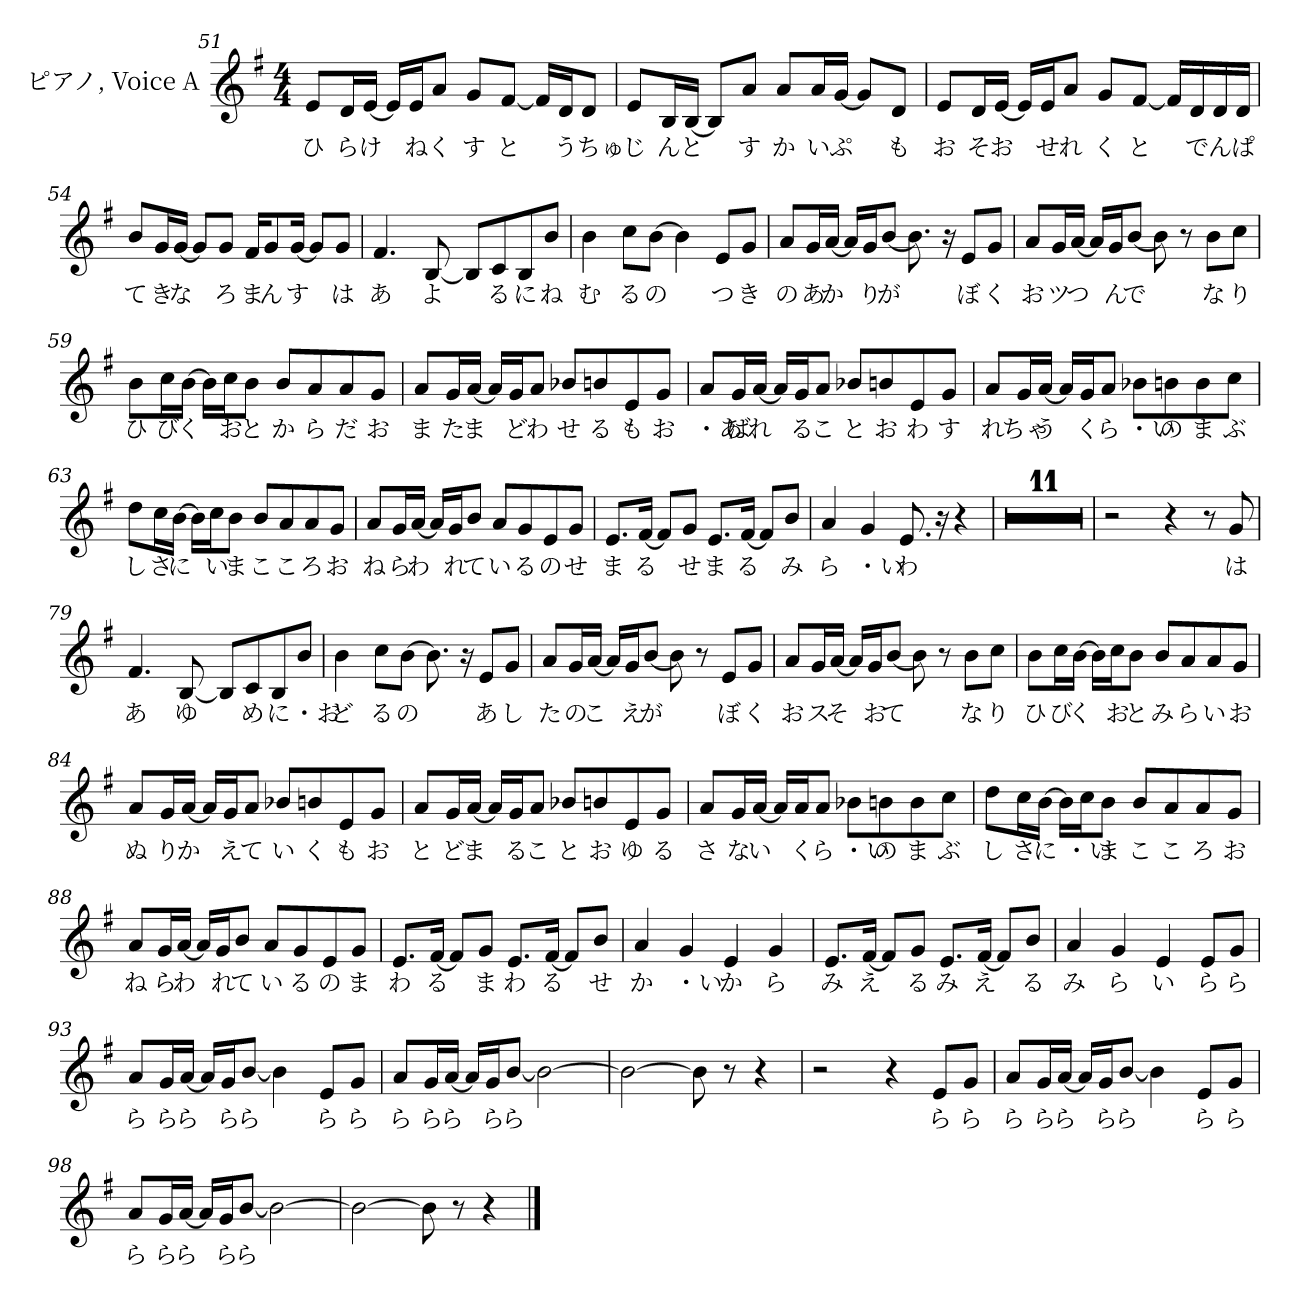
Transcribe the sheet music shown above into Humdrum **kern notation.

**kern	**text
*part1	*part1
*staff1	*staff1
*I"ピアノ, Voice A	*
*clefG2	*
*k[f#]	*
*M4/4	*
=51	=51
!	!LO:LY:b
8e/L	ひ
!	!LO:LY:b
16d/L	ら
!	!LO:LY:b
[16e/JJ	け
16e/LL]	.
!	!LO:LY:b
16e/J	ね
!	!LO:LY:b
8a/J	く
!	!LO:LY:b
8g/L	す
!	!LO:LY:b
[8f#/J	と
16f#/LL]	.
!	!LO:LY:b
16d/J	う
!	!LO:LY:b
8d/J	ちゅ
=52	=52
!	!LO:LY:b
8e/L	じ
!	!LO:LY:b
16B/L	ん
!	!LO:LY:b
[16B/JJ	と
8B/L]	.
!	!LO:LY:b
8a/J	す
!	!LO:LY:b
8a/L	か
!	!LO:LY:b
16a/L	い
!	!LO:LY:b
[16g/JJ	ぷ
8g/L]	.
!	!LO:LY:b
8d/J	も
!!LO:LB:g=z
=53	=53
!	!LO:LY:b
8e/L	お
!	!LO:LY:b
16d/L	そ
!	!LO:LY:b
[16e/JJ	お
16e/LL]	.
!	!LO:LY:b
16e/J	せ
!	!LO:LY:b
8a/J	れ
!	!LO:LY:b
8g/L	く
!	!LO:LY:b
[8f#/J	と
16f#/LL]	.
!	!LO:LY:b
16d/	で
!	!LO:LY:b
16d/	ん
!	!LO:LY:b
16d/JJ	ぱ
=54	=54
!	!LO:LY:b
8b/L	て
!	!LO:LY:b
16g/L	き
!	!LO:LY:b
[16g/JJ	な
8g/L]	.
!	!LO:LY:b
8g/J	ろ
!	!LO:LY:b
16f#/KL	ま
!	!LO:LY:b
8g/	ん
!	!LO:LY:b
[16g/Jk	す
8g/L]	.
!	!LO:LY:b
8g/J	は
=55	=55
!	!LO:LY:b
4.f#/	あ
!	!LO:LY:b
[8B/	よ
8B/L]	.
!	!LO:LY:b
8c/	る
!	!LO:LY:b
8B/	に
!	!LO:LY:b
8b/J	ね
=56	=56
!	!LO:LY:b
4b\	む
!	!LO:LY:b
8cc\L	る
!	!LO:LY:b
[8b\J	の
4b\]	.
!	!LO:LY:b
8e/L	つ
!	!LO:LY:b
8g/J	き
!!LO:PB:g=z
=57	=57
!	!LO:LY:b
8a/L	の
!	!LO:LY:b
16g/L	あ
!	!LO:LY:b
[16a/JJ	か
16a/LL]	.
!	!LO:LY:b
16g/J	り
!	!LO:LY:b
[8b/J	が
8.b\]	.
16r	.
!	!LO:LY:b
8e/L	ぼ
!	!LO:LY:b
8g/J	く
=58	=58
!	!LO:LY:b
8a/L	お
!	!LO:LY:b
16g/L	ツ
!	!LO:LY:b
[16a/JJ	つ
16a/LL]	.
!	!LO:LY:b
16g/J	ん
!	!LO:LY:b
[8b/J	で
8b\]	.
8r	.
!	!LO:LY:b
8b\L	な
!	!LO:LY:b
8cc\J	り
=59	=59
!	!LO:LY:b
8b\L	ひ
!	!LO:LY:b
16cc\L	び
!	!LO:LY:b
[16b\JJ	く
16b\LL]	.
!	!LO:LY:b
16cc\J	お
!	!LO:LY:b
8b\J	と
!	!LO:LY:b
8b/L	か
!	!LO:LY:b
8a/	ら
!	!LO:LY:b
8a/	だ
!	!LO:LY:b
8g/J	お
!!LO:LB:g=z
=60	=60
!	!LO:LY:b
8a/L	ま
!	!LO:LY:b
16g/L	た
!	!LO:LY:b
[16a/JJ	ま
16a/LL]	.
!	!LO:LY:b
16g/J	ど
!	!LO:LY:b
8a/J	わ
!	!LO:LY:b
8b-X/L	せ
!	!LO:LY:b
8bn/	る
!	!LO:LY:b
8e/	も
!	!LO:LY:b
8g/J	お
=61	=61
!	!LO:LY:b
8a/L	・あ
!	!LO:LY:b
16g/L	ば
!	!LO:LY:b
[16a/JJ	れ
16a/LL]	.
!	!LO:LY:b
16g/J	る
!	!LO:LY:b
8a/J	こ
!	!LO:LY:b
8b-X/L	と
!	!LO:LY:b
8bn/	お
!	!LO:LY:b
8e/	わ
!	!LO:LY:b
8g/J	す
=62	=62
!	!LO:LY:b
8a/L	れ
!	!LO:LY:b
16g/L	ちゃ
!	!LO:LY:b
[16a/JJ	う
16a/LL]	.
!	!LO:LY:b
16g/J	く
!	!LO:LY:b
8a/J	ら
!	!LO:LY:b
8b-X\L	・い
!	!LO:LY:b
8bn\	の
!	!LO:LY:b
8b\	ま
!	!LO:LY:b
8cc\J	ぶ
!!LO:LB:g=z
=63	=63
!	!LO:LY:b
8dd\L	し
!	!LO:LY:b
16cc\L	さ
!	!LO:LY:b
[16b\JJ	に
16b\LL]	.
!	!LO:LY:b
16cc\J	い
!	!LO:LY:b
8b\J	ま
!	!LO:LY:b
8b/L	こ
!	!LO:LY:b
8a/	こ
!	!LO:LY:b
8a/	ろ
!	!LO:LY:b
8g/J	お
=64	=64
!	!LO:LY:b
8a/L	ね
!	!LO:LY:b
16g/L	ら
!	!LO:LY:b
[16a/JJ	わ
16a/LL]	.
!	!LO:LY:b
16g/J	れ
!	!LO:LY:b
8b/J	て
!	!LO:LY:b
8a/L	い
!	!LO:LY:b
8g/	る
!	!LO:LY:b
8e/	の
!	!LO:LY:b
8g/J	せ
=65	=65
!	!LO:LY:b
8.e/L	ま
!	!LO:LY:b
[16f#/Jk	る
8f#/L]	.
!	!LO:LY:b
8g/J	せ
!	!LO:LY:b
8.e/L	ま
!	!LO:LY:b
[16f#/Jk	る
8f#/L]	.
!	!LO:LY:b
8b/J	み
=66	=66
!	!LO:LY:b
4a/	ら
!	!LO:LY:b
4g/	・い
!	!LO:LY:b
8.e/	わ
16r	.
4r	.
=67	=67
1r	.
=68	=68
1r	.
!!LO:LB:g=z
=69	=69
1r	.
=70	=70
1r	.
=71	=71
1r	.
=72	=72
1r	.
=73	=73
1r	.
=74	=74
1r	.
=75	=75
1r	.
=76	=76
1r	.
=77	=77
1r	.
=78	=78
2r	.
4r	.
8r	.
!	!LO:LY:b
8g/	は
=79	=79
!	!LO:LY:b
4.f#/	あ
!	!LO:LY:b
[8B/	ゆ
8B/L]	.
!	!LO:LY:b
8c/	め
!	!LO:LY:b
8B/	に
!	!LO:LY:b
8b/J	・お
!!LO:LB:g=z
=80	=80
!	!LO:LY:b
4b\	ど
!	!LO:LY:b
8cc\L	る
!	!LO:LY:b
[8b\J	の
8.b\]	.
16r	.
!	!LO:LY:b
8e/L	あ
!	!LO:LY:b
8g/J	し
=81	=81
!	!LO:LY:b
8a/L	た
!	!LO:LY:b
16g/L	の
!	!LO:LY:b
[16a/JJ	こ
16a/LL]	.
!	!LO:LY:b
16g/J	え
!	!LO:LY:b
[8b/J	が
8b\]	.
8r	.
!	!LO:LY:b
8e/L	ぼ
!	!LO:LY:b
8g/J	く
=82	=82
!	!LO:LY:b
8a/L	お
!	!LO:LY:b
16g/L	ス
!	!LO:LY:b
[16a/JJ	そ
16a/LL]	.
!	!LO:LY:b
16g/J	お
!	!LO:LY:b
[8b/J	て
8b\]	.
8r	.
!	!LO:LY:b
8b\L	な
!	!LO:LY:b
8cc\J	り
=83	=83
!	!LO:LY:b
8b\L	ひ
!	!LO:LY:b
16cc\L	び
!	!LO:LY:b
[16b\JJ	く
16b\LL]	.
!	!LO:LY:b
16cc\J	お
!	!LO:LY:b
8b\J	と
!	!LO:LY:b
8b/L	み
!	!LO:LY:b
8a/	ら
!	!LO:LY:b
8a/	い
!	!LO:LY:b
8g/J	お
!!LO:LB:g=z
=84	=84
!	!LO:LY:b
8a/L	ぬ
!	!LO:LY:b
16g/L	り
!	!LO:LY:b
[16a/JJ	か
16a/LL]	.
!	!LO:LY:b
16g/J	え
!	!LO:LY:b
8a/J	て
!	!LO:LY:b
8b-X/L	い
!	!LO:LY:b
8bn/	く
!	!LO:LY:b
8e/	も
!	!LO:LY:b
8g/J	お
=85	=85
!	!LO:LY:b
8a/L	と
!	!LO:LY:b
16g/L	ど
!	!LO:LY:b
[16a/JJ	ま
16a/LL]	.
!	!LO:LY:b
16g/J	る
!	!LO:LY:b
8a/J	こ
!	!LO:LY:b
8b-X/L	と
!	!LO:LY:b
8bn/	お
!	!LO:LY:b
8e/	ゆ
!	!LO:LY:b
8g/J	る
=86	=86
!	!LO:LY:b
8a/L	さ
!	!LO:LY:b
16g/L	な
!	!LO:LY:b
[16a/JJ	い
16a/LL]	.
!	!LO:LY:b
16a/J	く
!	!LO:LY:b
8a/J	ら
!	!LO:LY:b
8b-X\L	・い
!	!LO:LY:b
8bn\	の
!	!LO:LY:b
8b\	ま
!	!LO:LY:b
8cc\J	ぶ
!!LO:LB:g=z
=87	=87
!	!LO:LY:b
8dd\L	し
!	!LO:LY:b
16cc\L	さ
!	!LO:LY:b
[16b\JJ	に
16b\LL]	.
!	!LO:LY:b
16cc\J	・い
!	!LO:LY:b
8b\J	ま
!	!LO:LY:b
8b/L	こ
!	!LO:LY:b
8a/	こ
!	!LO:LY:b
8a/	ろ
!	!LO:LY:b
8g/J	お
=88	=88
!	!LO:LY:b
8a/L	ね
!	!LO:LY:b
16g/L	ら
!	!LO:LY:b
[16a/JJ	わ
16a/LL]	.
!	!LO:LY:b
16g/J	れ
!	!LO:LY:b
8b/J	て
!	!LO:LY:b
8a/L	い
!	!LO:LY:b
8g/	る
!	!LO:LY:b
8e/	の
!	!LO:LY:b
8g/J	ま
=89	=89
!	!LO:LY:b
8.e/L	わ
!	!LO:LY:b
[16f#/Jk	る
8f#/L]	.
!	!LO:LY:b
8g/J	ま
!	!LO:LY:b
8.e/L	わ
!	!LO:LY:b
[16f#/Jk	る
8f#/L]	.
!	!LO:LY:b
8b/J	せ
=90	=90
!	!LO:LY:b
4a/	か
!	!LO:LY:b
4g/	・い
!	!LO:LY:b
4e/	か
!	!LO:LY:b
4g/	ら
!!LO:LB:g=z
=91	=91
!	!LO:LY:b
8.e/L	み
!	!LO:LY:b
[16f#/Jk	え
8f#/L]	.
!	!LO:LY:b
8g/J	る
!	!LO:LY:b
8.e/L	み
!	!LO:LY:b
[16f#/Jk	え
8f#/L]	.
!	!LO:LY:b
8b/J	る
=92	=92
!	!LO:LY:b
4a/	み
!	!LO:LY:b
4g/	ら
!	!LO:LY:b
4e/	い
!	!LO:LY:b
8e/L	ら
!	!LO:LY:b
8g/J	ら
=93	=93
!	!LO:LY:b
8a/L	ら
!	!LO:LY:b
16g/L	ら
!	!LO:LY:b
[16a/JJ	ら
16a/LL]	.
!	!LO:LY:b
16g/J	ら
!	!LO:LY:b
[8b/J	ら
4b\]	.
!	!LO:LY:b
8e/L	ら
!	!LO:LY:b
8g/J	ら
=94	=94
!	!LO:LY:b
8a/L	ら
!	!LO:LY:b
16g/L	ら
!	!LO:LY:b
[16a/JJ	ら
16a/LL]	.
!	!LO:LY:b
16g/J	ら
!	!LO:LY:b
[8b/J	ら
2b\_	.
=95	=95
2b\_	.
8b\]	.
8r	.
4r	.
=96	=96
2r	.
4r	.
!	!LO:LY:b
8e/L	ら
!	!LO:LY:b
8g/J	ら
!!LO:LB:g=z
=97	=97
!	!LO:LY:b
8a/L	ら
!	!LO:LY:b
16g/L	ら
!	!LO:LY:b
[16a/JJ	ら
16a/LL]	.
!	!LO:LY:b
16g/J	ら
!	!LO:LY:b
[8b/J	ら
4b\]	.
!	!LO:LY:b
8e/L	ら
!	!LO:LY:b
8g/J	ら
=98	=98
!	!LO:LY:b
8a/L	ら
!	!LO:LY:b
16g/L	ら
!	!LO:LY:b
[16a/JJ	ら
16a/LL]	.
!	!LO:LY:b
16g/J	ら
!	!LO:LY:b
[8b/J	ら
2b\_	.
=99	=99
2b\_	.
8b\]	.
8r	.
4r	.
==	==
*-	*-
